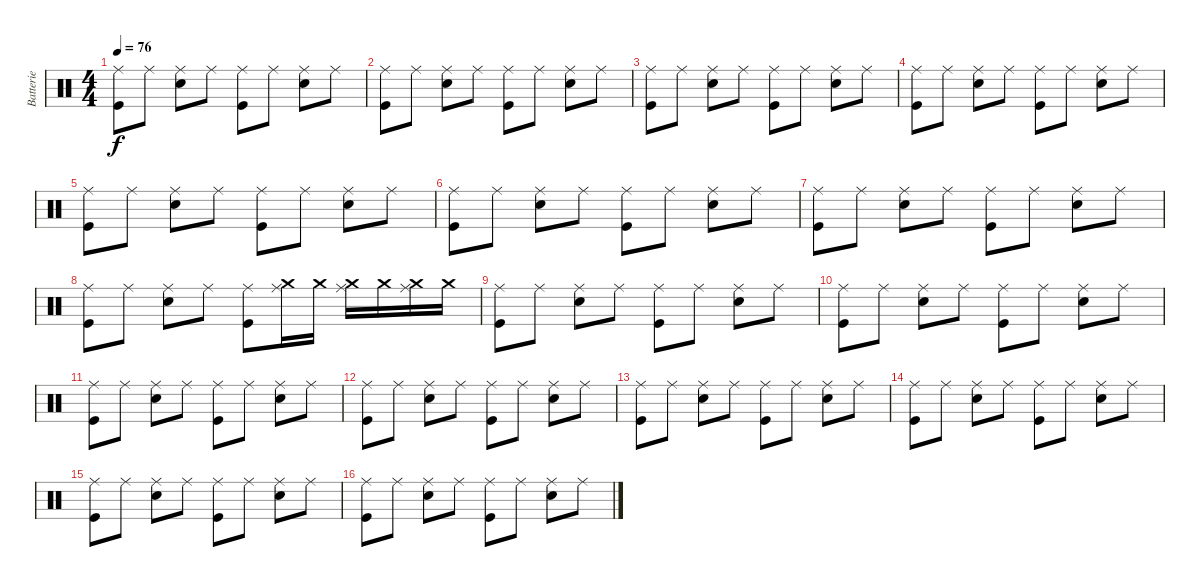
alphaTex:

\track ("Batterie" "Batterie") {instrument percussion}
\staff {score}
\articulation defaults
\ts (4 4)
\tempo 76
\clef neutral
\ks c
("Ride (middle)" "Kick (hit)").8{dy f} "Ride (middle)".8 ("Ride (middle)" "Snare (hit) 2").8 "Ride (middle)".8 ("Ride (middle)" "Kick (hit)").8 "Ride (middle)".8 ("Ride (middle)" "Snare (hit) 2").8 "Ride (middle)".8 |
("Ride (middle)" "Kick (hit)").8 "Ride (middle)".8 ("Ride (middle)" "Snare (hit) 2").8 "Ride (middle)".8 ("Ride (middle)" "Kick (hit)").8 "Ride (middle)".8 ("Ride (middle)" "Snare (hit) 2").8 "Ride (middle)".8 |
("Ride (middle)" "Kick (hit)").8 "Ride (middle)".8 ("Ride (middle)" "Snare (hit) 2").8 "Ride (middle)".8 ("Ride (middle)" "Kick (hit)").8 "Ride (middle)".8 ("Ride (middle)" "Snare (hit) 2").8 "Ride (middle)".8 |
("Ride (middle)" "Kick (hit)").8 "Ride (middle)".8 ("Ride (middle)" "Snare (hit) 2").8 "Ride (middle)".8 ("Ride (middle)" "Kick (hit)").8 "Ride (middle)".8 ("Ride (middle)" "Snare (hit) 2").8 "Ride (middle)".8 |
("Ride (middle)" "Kick (hit)").8 "Ride (middle)".8 ("Ride (middle)" "Snare (hit) 2").8 "Ride (middle)".8 ("Ride (middle)" "Kick (hit)").8 "Ride (middle)".8 ("Ride (middle)" "Snare (hit) 2").8 "Ride (middle)".8 |
("Ride (middle)" "Kick (hit)").8 "Ride (middle)".8 ("Ride (middle)" "Snare (hit) 2").8 "Ride (middle)".8 ("Ride (middle)" "Kick (hit)").8 "Ride (middle)".8 ("Ride (middle)" "Snare (hit) 2").8 "Ride (middle)".8 |
("Ride (middle)" "Kick (hit)").8 "Ride (middle)".8 ("Ride (middle)" "Snare (hit) 2").8 "Ride (middle)".8 ("Ride (middle)" "Kick (hit)").8 "Ride (middle)".8 ("Ride (middle)" "Snare (hit) 2").8 "Ride (middle)".8 |
("Ride (middle)" "Kick (hit)").8 "Ride (middle)".8 ("Ride (middle)" "Snare (hit) 2").8 "Ride (middle)".8 ("Ride (middle)" "Kick (hit)").8 ("Ride (middle)" "Crash medium (hit)").16 "Crash medium (hit)".16 ("Ride (middle)" "Crash medium (hit)").16 "Crash medium (hit)".16 ("Ride (middle)" "Crash medium (hit)").16 "Crash medium (hit)".16 |
("Ride (middle)" "Kick (hit)").8 "Ride (middle)".8 ("Ride (middle)" "Snare (hit) 2").8 "Ride (middle)".8 ("Ride (middle)" "Kick (hit)").8 "Ride (middle)".8 ("Ride (middle)" "Snare (hit) 2").8 "Ride (middle)".8 |
("Ride (middle)" "Kick (hit)").8 "Ride (middle)".8 ("Ride (middle)" "Snare (hit) 2").8 "Ride (middle)".8 ("Ride (middle)" "Kick (hit)").8 "Ride (middle)".8 ("Ride (middle)" "Snare (hit) 2").8 "Ride (middle)".8 |
("Ride (middle)" "Kick (hit)").8 "Ride (middle)".8 ("Ride (middle)" "Snare (hit) 2").8 "Ride (middle)".8 ("Ride (middle)" "Kick (hit)").8 "Ride (middle)".8 ("Ride (middle)" "Snare (hit) 2").8 "Ride (middle)".8 |
("Ride (middle)" "Kick (hit)").8 "Ride (middle)".8 ("Ride (middle)" "Snare (hit) 2").8 "Ride (middle)".8 ("Ride (middle)" "Kick (hit)").8 "Ride (middle)".8 ("Ride (middle)" "Snare (hit) 2").8 "Ride (middle)".8 |
("Ride (middle)" "Kick (hit)").8 "Ride (middle)".8 ("Ride (middle)" "Snare (hit) 2").8 "Ride (middle)".8 ("Ride (middle)" "Kick (hit)").8 "Ride (middle)".8 ("Ride (middle)" "Snare (hit) 2").8 "Ride (middle)".8 |
("Ride (middle)" "Kick (hit)").8 "Ride (middle)".8 ("Ride (middle)" "Snare (hit) 2").8 "Ride (middle)".8 ("Ride (middle)" "Kick (hit)").8 "Ride (middle)".8 ("Ride (middle)" "Snare (hit) 2").8 "Ride (middle)".8 |
("Ride (middle)" "Kick (hit)").8 "Ride (middle)".8 ("Ride (middle)" "Snare (hit) 2").8 "Ride (middle)".8 ("Ride (middle)" "Kick (hit)").8 "Ride (middle)".8 ("Ride (middle)" "Snare (hit) 2").8 "Ride (middle)".8 |
("Ride (middle)" "Kick (hit)").8 "Ride (middle)".8 ("Ride (middle)" "Snare (hit) 2").8 "Ride (middle)".8 ("Ride (middle)" "Kick (hit)").8 "Ride (middle)".8 ("Ride (middle)" "Snare (hit) 2").8 "Ride (middle)".8
